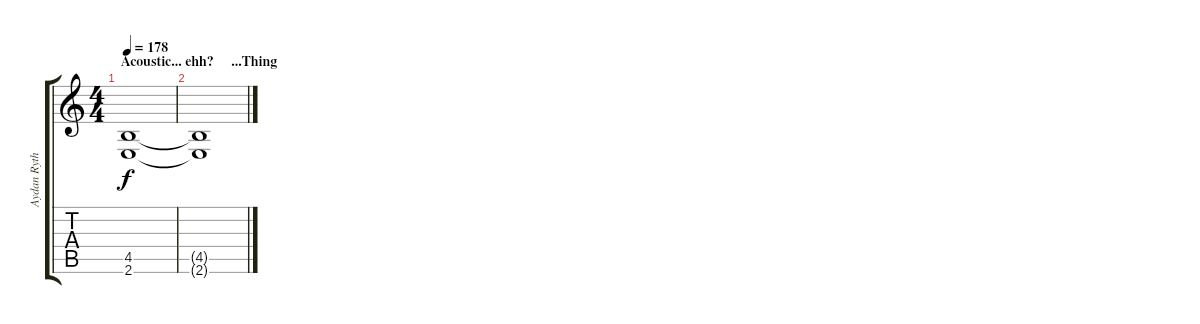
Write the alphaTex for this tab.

\track ("Aydan Rythm" "Aydan Ryth") {instrument distortionguitar}
\staff {score tabs}
\tuning (D4 A3 F3 C3 G2 D2) {hide}
\ts (4 4)
\section ("" "Acoustic... ehh?     ...Thing")
\tempo 178
\clef g2
\ks c
(4.5 2.6).1{dy f volume 6} |
(4.5{t} 2.6{t}).1
